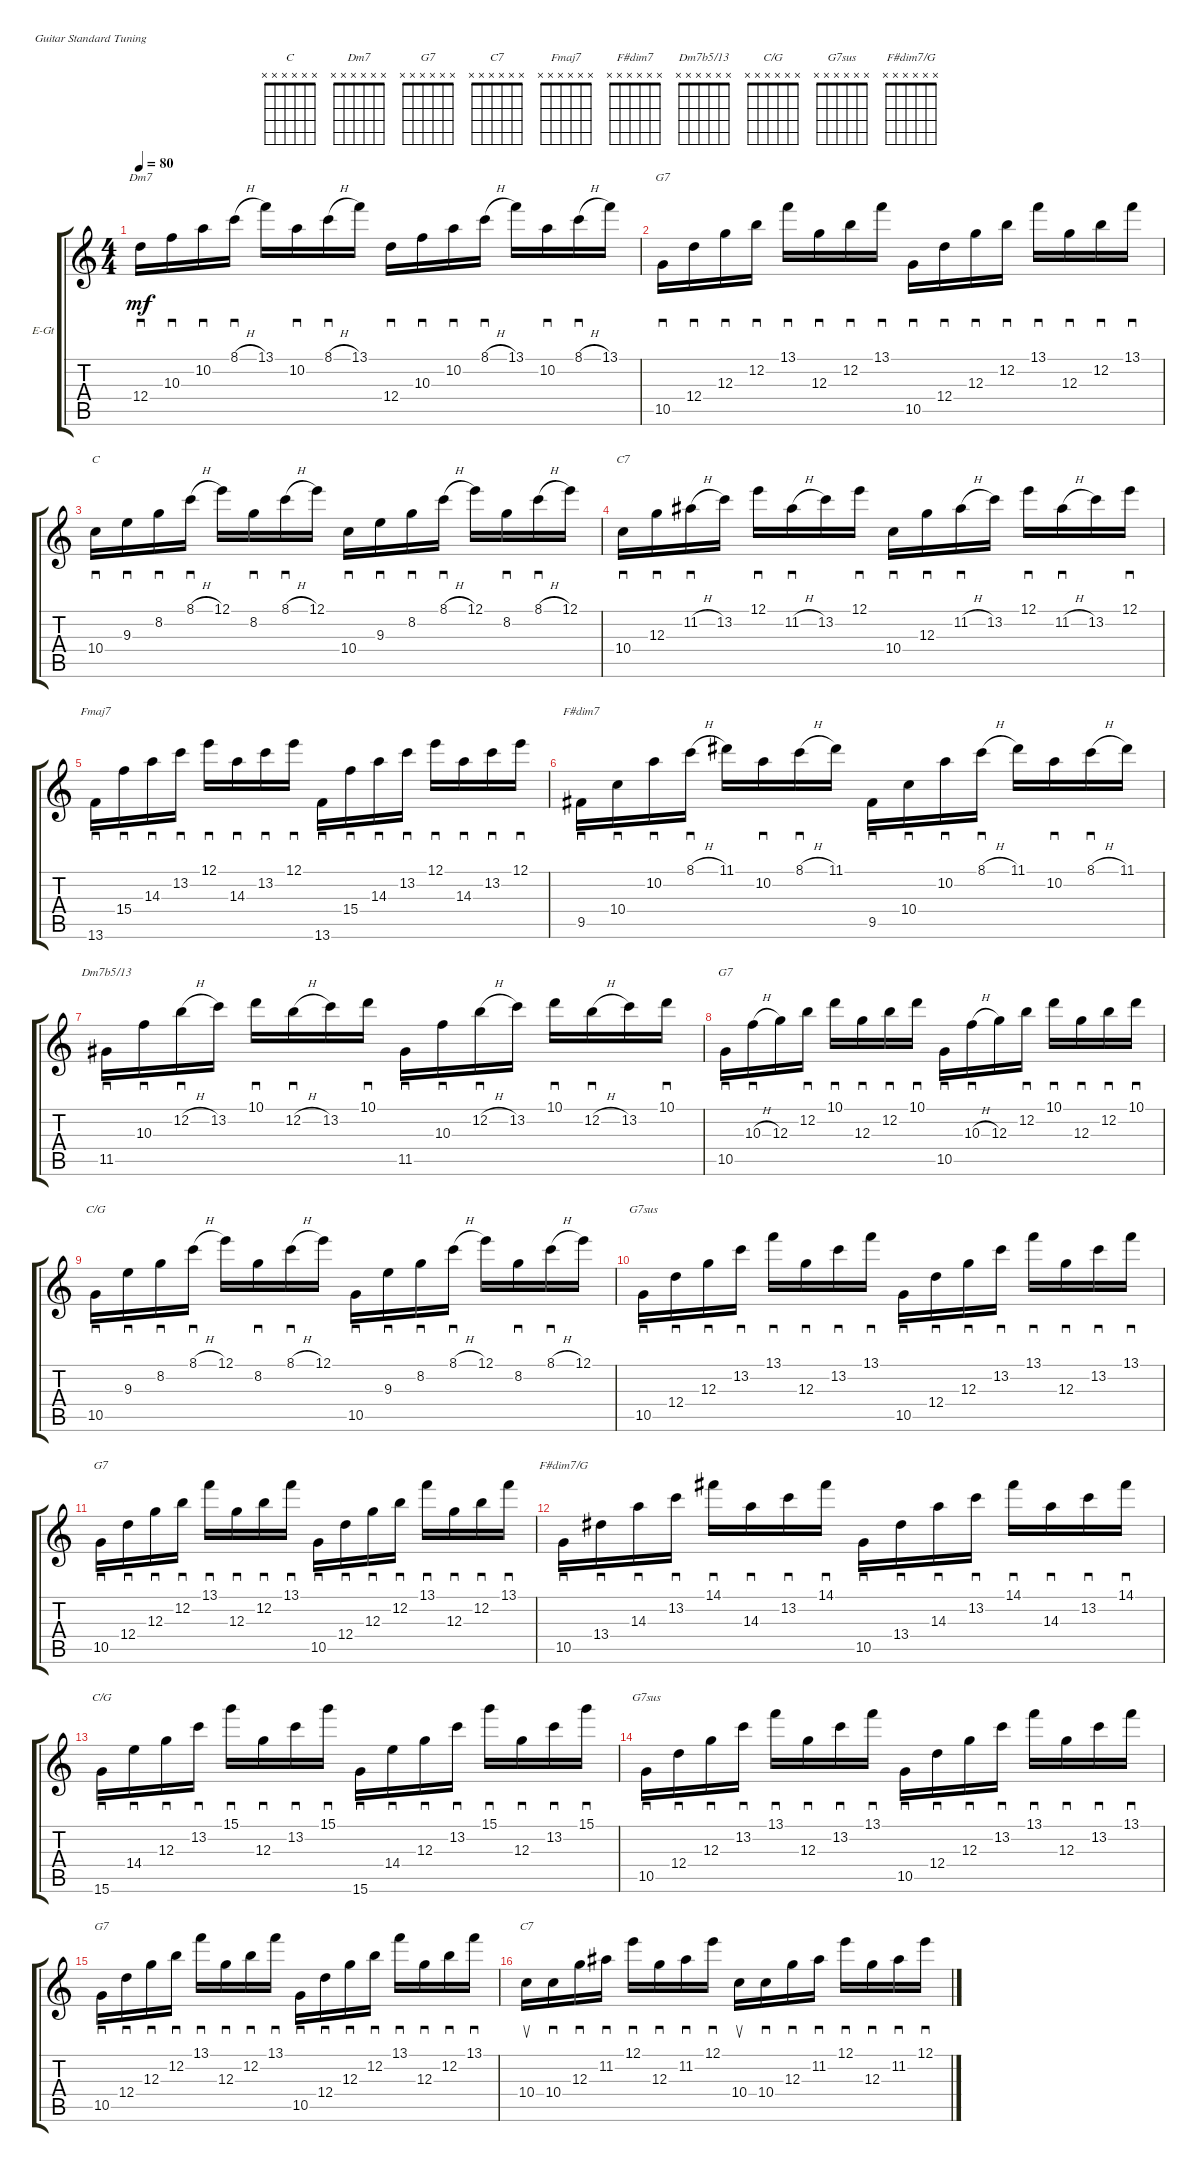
\defaultSystemsLayout 4
\bracketExtendMode groupsimilarinstruments
\firstSystemTrackNameOrientation horizontal
\otherSystemsTrackNameOrientation horizontal
\track ("Guitar" "E-Gt") {instrument distortionguitar}
\staff {score tabs}
\tuning (E4 B3 G3 D3 A2 E2)
\chord ("C" x x x x x x)
\chord ("Dm7" x x x x x x)
\chord ("G7" x x x x x x)
\chord ("C7" x x x x x x)
\chord ("Fmaj7" x x x x x x)
\chord ("F#dim7" x x x x x x)
\chord ("Dm7b5/13" x x x x x x)
\chord ("C/G" x x x x x x)
\chord ("G7sus" x x x x x x)
\chord ("F#dim7/G" x x x x x x)
\ts (4 4)
\tempo 80
\clef g2
\ks c
12.4.16{sd ch "Dm7" dy mf} 10.3.16{sd} 10.2.16{sd} 8.1{h}.16{sd} 13.1.16 10.2.16{sd} 8.1{h}.16{sd} 13.1.16 12.4.16{sd} 10.3.16{sd} 10.2.16{sd} 8.1{h}.16{sd} 13.1.16 10.2.16{sd} 8.1{h}.16{sd} 13.1.16 |
10.5.16{sd ch "G7"} 12.4.16{sd} 12.3.16{sd} 12.2.16{sd} 13.1.16{sd} 12.3.16{sd} 12.2.16{sd} 13.1.16{sd} 10.5.16{sd} 12.4.16{sd} 12.3.16{sd} 12.2.16{sd} 13.1.16{sd} 12.3.16{sd} 12.2.16{sd} 13.1.16{sd} |
10.4.16{sd ch "C"} 9.3.16{sd} 8.2.16{sd} 8.1{h}.16{sd} 12.1.16 8.2.16{sd} 8.1{h}.16{sd} 12.1.16 10.4.16{sd} 9.3.16{sd} 8.2.16{sd} 8.1{h}.16{sd} 12.1.16 8.2.16{sd} 8.1{h}.16{sd} 12.1.16 |
10.4.16{sd ch "C7"} 12.3.16{sd} 11.2{h}.16{sd} 13.2.16 12.1.16{sd} 11.2{h}.16{sd} 13.2.16 12.1.16{sd} 10.4.16{sd} 12.3.16{sd} 11.2{h}.16{sd} 13.2.16 12.1.16{sd} 11.2{h}.16{sd} 13.2.16 12.1.16{sd} |
\scale
0.507486 13.6.16{sd ch "Fmaj7"} 15.4.16{sd} 14.3.16{sd} 13.2.16{sd} 12.1.16{sd} 14.3.16{sd} 13.2.16{sd} 12.1.16{sd} 13.6.16{sd} 15.4.16{sd} 14.3.16{sd} 13.2.16{sd} 12.1.16{sd} 14.3.16{sd} 13.2.16{sd} 12.1.16{sd} |
\scale
0.492703 9.5.16{sd ch "F#dim7"} 10.4.16{sd} 10.2.16{sd} 8.1{h}.16{sd} 11.1.16 10.2.16{sd} 8.1{h}.16{sd} 11.1.16 9.5.16{sd} 10.4.16{sd} 10.2.16{sd} 8.1{h}.16{sd} 11.1.16 10.2.16{sd} 8.1{h}.16{sd} 11.1.16 |
11.5.16{sd ch "Dm7b5/13"} 10.3.16{sd} 12.2{h}.16{sd} 13.2.16 10.1.16{sd} 12.2{h}.16{sd} 13.2.16 10.1.16{sd} 11.5.16{sd} 10.3.16{sd} 12.2{h}.16{sd} 13.2.16 10.1.16{sd} 12.2{h}.16{sd} 13.2.16 10.1.16{sd} |
10.5.16{sd ch "G7"} 10.3{h}.16{sd} 12.3.16 12.2.16{sd} 10.1.16{sd} 12.3.16{sd} 12.2.16{sd} 10.1.16{sd} 10.5.16{sd} 10.3{h}.16{sd} 12.3.16 12.2.16{sd} 10.1.16{sd} 12.3.16{sd} 12.2.16{sd} 10.1.16{sd} |
10.5.16{sd ch "C/G"} 9.3.16{sd} 8.2.16{sd} 8.1{h}.16{sd} 12.1.16 8.2.16{sd} 8.1{h}.16{sd} 12.1.16 10.5.16{sd} 9.3.16{sd} 8.2.16{sd} 8.1{h}.16{sd} 12.1.16 8.2.16{sd} 8.1{h}.16{sd} 12.1.16 |
10.5.16{sd ch "G7sus"} 12.4.16{sd} 12.3.16{sd} 13.2.16{sd} 13.1.16{sd} 12.3.16{sd} 13.2.16{sd} 13.1.16{sd} 10.5.16{sd} 12.4.16{sd} 12.3.16{sd} 13.2.16{sd} 13.1.16{sd} 12.3.16{sd} 13.2.16{sd} 13.1.16{sd} |
\scale
0.504162 10.5.16{sd ch "G7"} 12.4.16{sd} 12.3.16{sd} 12.2.16{sd} 13.1.16{sd} 12.3.16{sd} 12.2.16{sd} 13.1.16{sd} 10.5.16{sd} 12.4.16{sd} 12.3.16{sd} 12.2.16{sd} 13.1.16{sd} 12.3.16{sd} 12.2.16{sd} 13.1.16{sd} |
\scale
0.496015 10.5.16{sd ch "F#dim7/G"} 13.4.16{sd} 14.3.16{sd} 13.2.16{sd} 14.1.16{sd} 14.3.16{sd} 13.2.16{sd} 14.1.16{sd} 10.5.16{sd} 13.4.16{sd} 14.3.16{sd} 13.2.16{sd} 14.1.16{sd} 14.3.16{sd} 13.2.16{sd} 14.1.16{sd} |
15.6.16{sd ch "C/G"} 14.4.16{sd} 12.3.16{sd} 13.2.16{sd} 15.1.16{sd} 12.3.16{sd} 13.2.16{sd} 15.1.16{sd} 15.6.16{sd} 14.4.16{sd} 12.3.16{sd} 13.2.16{sd} 15.1.16{sd} 12.3.16{sd} 13.2.16{sd} 15.1.16{sd} |
10.5.16{sd ch "G7sus"} 12.4.16{sd} 12.3.16{sd} 13.2.16{sd} 13.1.16{sd} 12.3.16{sd} 13.2.16{sd} 13.1.16{sd} 10.5.16{sd} 12.4.16{sd} 12.3.16{sd} 13.2.16{sd} 13.1.16{sd} 12.3.16{sd} 13.2.16{sd} 13.1.16{sd} |
\scale
0.535005 10.5.16{sd ch "G7"} 12.4.16{sd} 12.3.16{sd} 12.2.16{sd} 13.1.16{sd} 12.3.16{sd} 12.2.16{sd} 13.1.16{sd} 10.5.16{sd} 12.4.16{sd} 12.3.16{sd} 12.2.16{sd} 13.1.16{sd} 12.3.16{sd} 12.2.16{sd} 13.1.16{sd} |
\scale
0.465013 10.4.16{su ch "C7"} 10.4.16{sd} 12.3.16{sd} 11.2.16{sd} 12.1.16{sd} 12.3.16{sd} 11.2.16{sd} 12.1.16{sd} 10.4.16{su} 10.4.16{sd} 12.3.16{sd} 11.2.16{sd} 12.1.16{sd} 12.3.16{sd} 11.2.16{sd} 12.1.16{sd}
